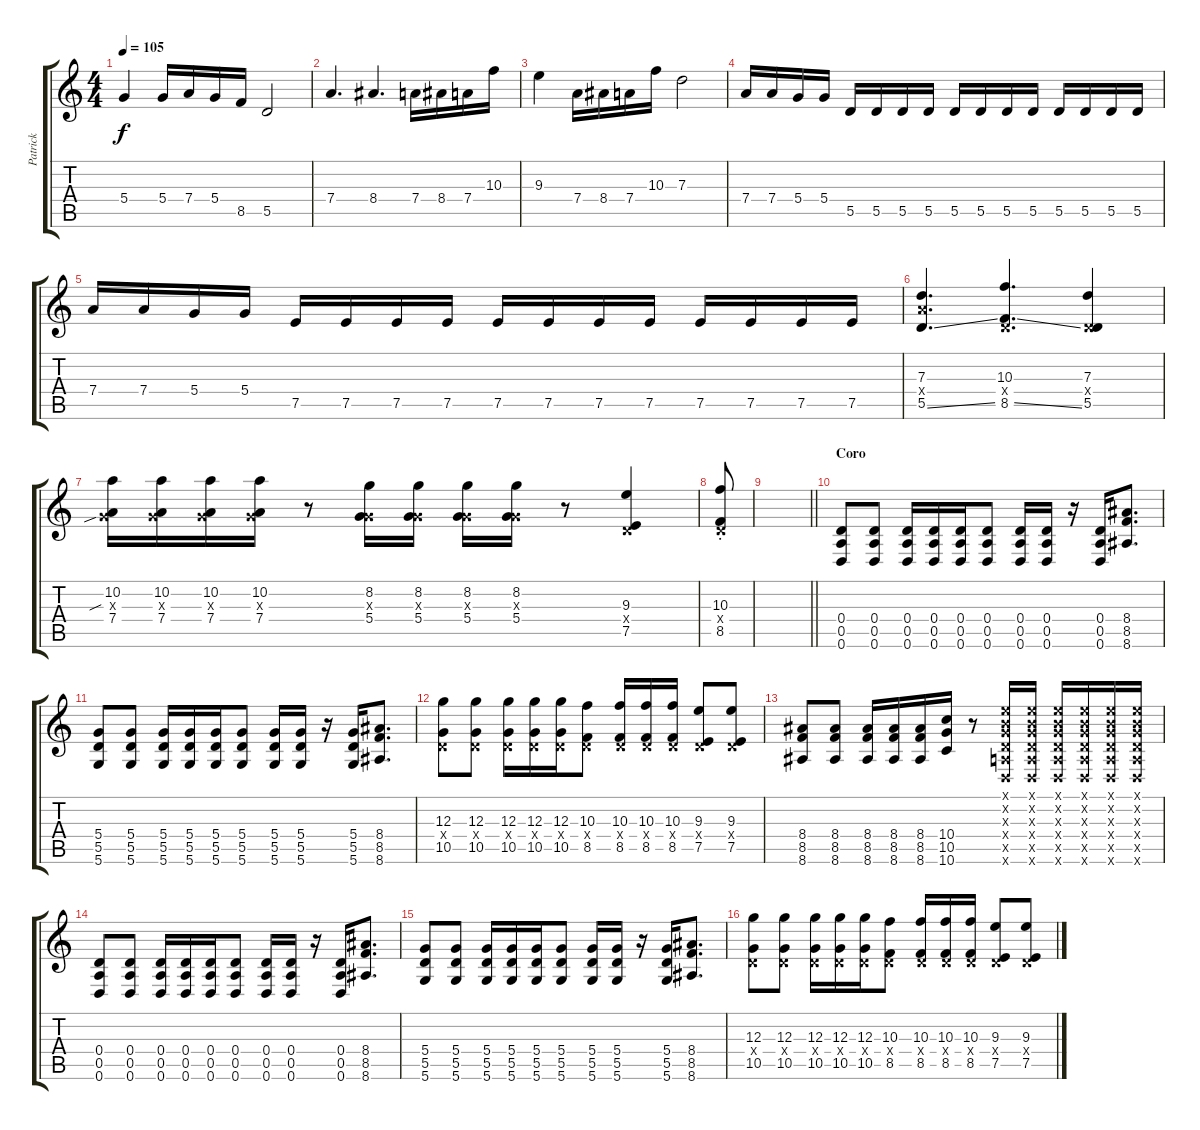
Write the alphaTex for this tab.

\track ("Patrick" "Patrick") {instrument overdrivenguitar}
\staff {score tabs}
\tuning (E4 B3 G3 D3 A2 D2) {hide}
\ts (4 4)
\tempo 105
\clef g2
\ks c
5.4.4{dy f} 5.4.16 7.4.16 5.4.16 8.5.16 5.5.2 |
7.4.4{d} 8.4.4{d} 7.4.16 8.4.16 7.4.16 10.3.16 |
9.3.4 7.4.16 8.4.16 7.4.16 10.3.16 7.3.2 |
7.4.16 7.4.16 5.4.16 5.4.16 5.5.16 5.5.16 5.5.16 5.5.16 5.5.16 5.5.16 5.5.16 5.5.16 5.5.16 5.5.16 5.5.16 5.5.16 |
7.4.16 7.4.16 5.4.16 5.4.16 7.5.16 7.5.16 7.5.16 7.5.16 7.5.16 7.5.16 7.5.16 7.5.16 7.5.16 7.5.16 7.5.16 7.5.16 |
(7.3 7.4{x} 5.5{ss}).4{d} (10.3 0.4{x} 8.5{ss}).4{d} (7.3 0.4{x} 5.5).4 |
(10.2 0.3{sib x} 7.4).16 (10.2 0.3{x} 7.4).16 (10.2 0.3{x} 7.4).16 (10.2 0.3{x} 7.4).16 r.8 (8.2 0.3{x} 5.4).16 (8.2 0.3{x} 5.4).16 (8.2 0.3{x} 5.4).16 (8.2 0.3{x} 5.4).16 r.8 (9.3 0.4{x} 7.5).4 |
(10.3{st} 0.4{x} 8.5{st}).8 |
\barLineRight lightlight
|
\section ("" "Coro")
(0.4 0.5 0.6).8 (0.4 0.5 0.6).8 (0.4 0.5 0.6).16 (0.4 0.5 0.6).16 (0.4 0.5 0.6).16 (0.4 0.5 0.6).8 (0.4 0.5 0.6).16 (0.4 0.5 0.6).16 r.16 (0.4 0.5 0.6).16 (8.4 8.5 8.6).8{d} |
(5.4 5.5 5.6).8 (5.4 5.5 5.6).8 (5.4 5.5 5.6).16 (5.4 5.5 5.6).16 (5.4 5.5 5.6).16 (5.4 5.5 5.6).8 (5.4 5.5 5.6).16 (5.4 5.5 5.6).16 r.16 (5.4 5.5 5.6).16 (8.4 8.5 8.6).8{d} |
(12.3 0.4{x} 10.5).8 (12.3 0.4{x} 10.5).8 (12.3 0.4{x} 10.5).16 (12.3 0.4{x} 10.5).16 (12.3 0.4{x} 10.5).16 (10.3 0.4{x} 8.5).8 (10.3 0.4{x} 8.5).16 (10.3 0.4{x} 8.5).16 (10.3 0.4{x} 8.5).16 (9.3 0.4{x} 7.5).8 (9.3 0.4{x} 7.5).8 |
(8.4 8.5 8.6).8 (8.4 8.5 8.6).8 (8.4 8.5 8.6).16 (8.4 8.5 8.6).16 (8.4 8.5 8.6).16 (10.4 10.5 10.6).16 r.8 (0.1{x} 0.2{x} 0.3{x} 0.4{x} 0.5{x} 0.6{x}).16 (0.1{x} 0.2{x} 0.3{x} 0.4{x} 0.5{x} 0.6{x}).16 (0.1{x} 0.2{x} 0.3{x} 0.4{x} 0.5{x} 0.6{x}).16 (0.1{x} 0.2{x} 0.3{x} 0.4{x} 0.5{x} 0.6{x}).16 (0.1{x} 0.2{x} 0.3{x} 0.4{x} 0.5{x} 0.6{x}).16 (0.1{x} 0.2{x} 0.3{x} 0.4{x} 0.5{x} 0.6{x}).16 |
(0.4 0.5 0.6).8 (0.4 0.5 0.6).8 (0.4 0.5 0.6).16 (0.4 0.5 0.6).16 (0.4 0.5 0.6).16 (0.4 0.5 0.6).8 (0.4 0.5 0.6).16 (0.4 0.5 0.6).16 r.16 (0.4 0.5 0.6).16 (8.4 8.5 8.6).8{d} |
(5.4 5.5 5.6).8 (5.4 5.5 5.6).8 (5.4 5.5 5.6).16 (5.4 5.5 5.6).16 (5.4 5.5 5.6).16 (5.4 5.5 5.6).8 (5.4 5.5 5.6).16 (5.4 5.5 5.6).16 r.16 (5.4 5.5 5.6).16 (8.4 8.5 8.6).8{d} |
(12.3 0.4{x} 10.5).8 (12.3 0.4{x} 10.5).8 (12.3 0.4{x} 10.5).16 (12.3 0.4{x} 10.5).16 (12.3 0.4{x} 10.5).16 (10.3 0.4{x} 8.5).8 (10.3 0.4{x} 8.5).16 (10.3 0.4{x} 8.5).16 (10.3 0.4{x} 8.5).16 (9.3 0.4{x} 7.5).8 (9.3 0.4{x} 7.5).8
